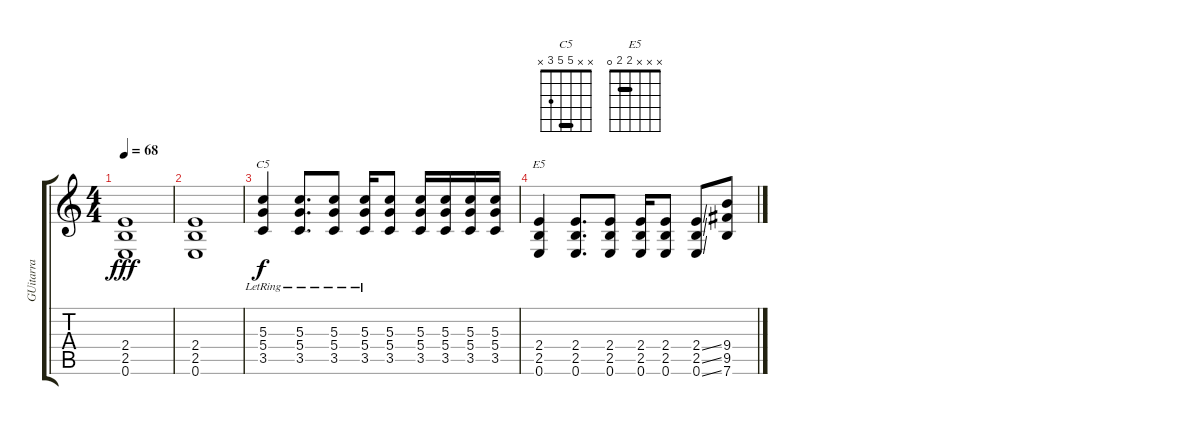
\track ("GUitarra " "GUitarra ") {instrument overdrivenguitar}
\staff {score tabs}
\tuning (E4 B3 G3 D3 A2 E2) {hide}
\chord ("C5" x x 5 5 3 x) {barre 5}
\chord ("E5" x x x 2 2 0) {barre 2}
\ts (4 4)
\tempo 68
\clef g2
\ks c
(2.4 2.5 0.6).1{dy fff} |
(2.4 2.5 0.6).1 |
(5.3{lr} 5.4 3.5).4{ch "C5" dy f} (5.3{lr} 5.4 3.5).8{d} (5.3{lr} 5.4 3.5).8 (5.3{lr} 5.4 3.5).16 (5.3 5.4 3.5).8 (5.3 5.4 3.5).16 (5.3 5.4 3.5).16 (5.3 5.4 3.5).16 (5.3 5.4 3.5).16 |
(2.4 2.5 0.6).4{ch "E5"} (2.4 2.5 0.6).8{d} (2.4 2.5 0.6).8 (2.4 2.5 0.6).16 (2.4 2.5 0.6).8 (2.4{ss} 2.5{ss} 0.6{ss}).8 (9.4 9.5 7.6).8
